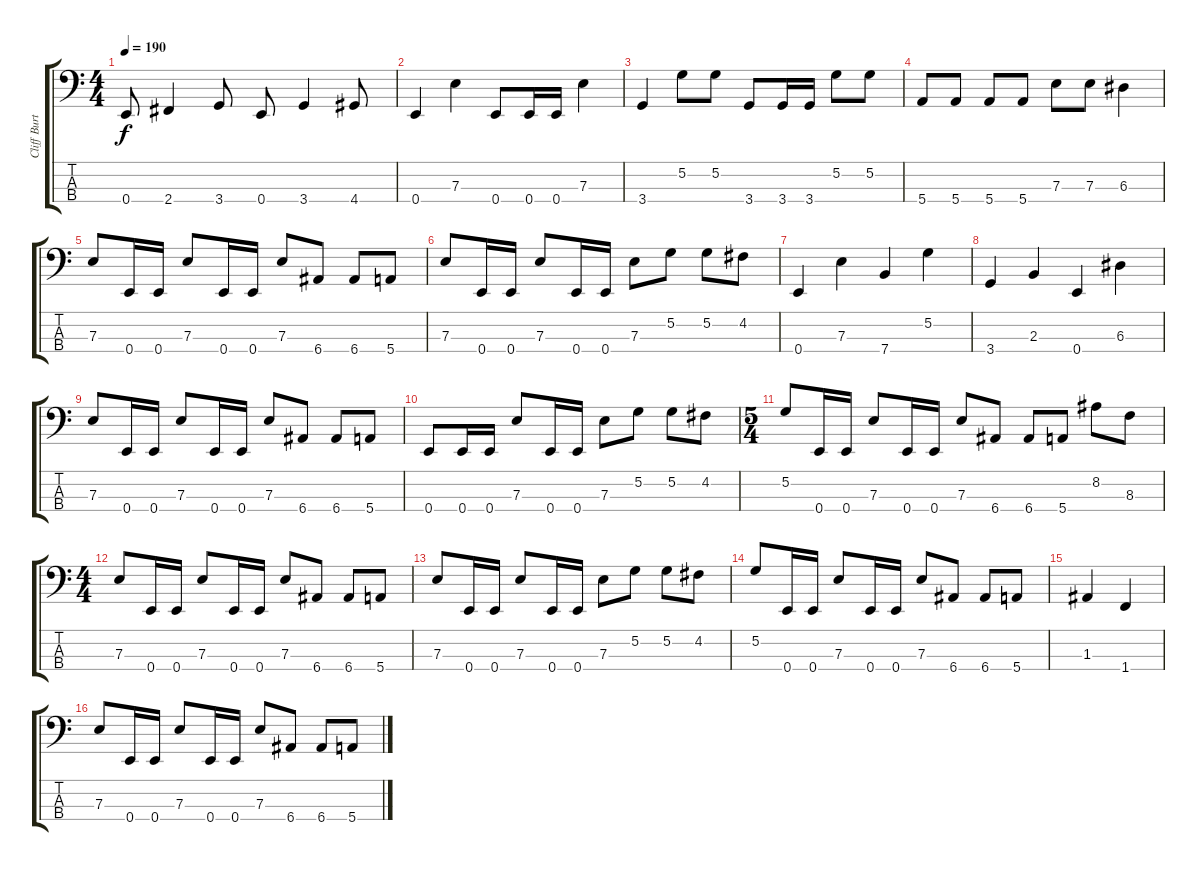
\track ("Cliff Burton" "Cliff Burt") {instrument electricbassfinger}
\staff {score tabs}
\tuning (G2 D2 A1 E1) {hide}
\ts (4 4)
\tempo 190
\clef f4
\ks c
0.4.8{dy f} 2.4.4 3.4.8 0.4.8 3.4.4 4.4.8 |
0.4.4 7.3.4 0.4.8 0.4.16 0.4.16 7.3.4 |
3.4.4 5.2.8 5.2.8 3.4.8 3.4.16 3.4.16 5.2.8 5.2.8 |
5.4.8 5.4.8 5.4.8 5.4.8 7.3.8 7.3.8 6.3.4 |
7.3.8 0.4.16 0.4.16 7.3.8 0.4.16 0.4.16 7.3.8 6.4.8 6.4.8 5.4.8 |
7.3.8 0.4.16 0.4.16 7.3.8 0.4.16 0.4.16 7.3.8 5.2.8 5.2.8 4.2.8 |
0.4.4 7.3.4 7.4.4 5.2.4 |
3.4.4 2.3.4 0.4.4 6.3.4 |
7.3.8 0.4.16 0.4.16 7.3.8 0.4.16 0.4.16 7.3.8 6.4.8 6.4.8 5.4.8 |
0.4.8 0.4.16 0.4.16 7.3.8 0.4.16 0.4.16 7.3.8 5.2.8 5.2.8 4.2.8 |
\ts (5 4)
5.2.8 0.4.16 0.4.16 7.3.8 0.4.16 0.4.16 7.3.8 6.4.8 6.4.8 5.4.8 8.2.8 8.3.8 |
\ts (4 4)
7.3.8 0.4.16 0.4.16 7.3.8 0.4.16 0.4.16 7.3.8 6.4.8 6.4.8 5.4.8 |
7.3.8 0.4.16 0.4.16 7.3.8 0.4.16 0.4.16 7.3.8 5.2.8 5.2.8 4.2.8 |
5.2.8 0.4.16 0.4.16 7.3.8 0.4.16 0.4.16 7.3.8 6.4.8 6.4.8 5.4.8 |
1.3.4 1.4.4 |
7.3.8 0.4.16 0.4.16 7.3.8 0.4.16 0.4.16 7.3.8 6.4.8 6.4.8 5.4.8
